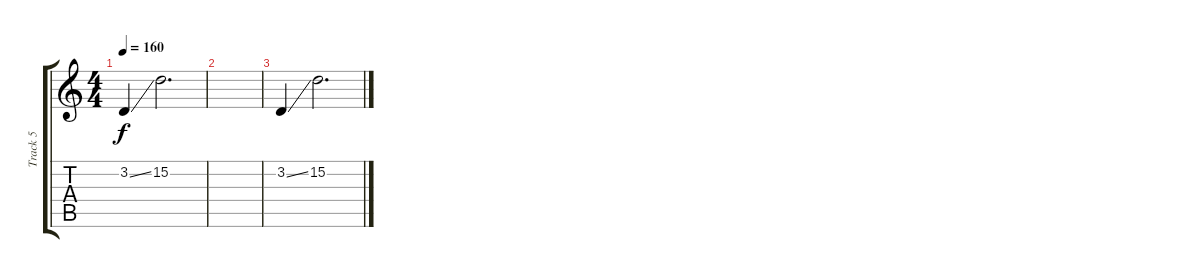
\track ("Track 5" "Track 5") {instrument lead2sawtooth}
\staff {score tabs}
\tuning (E4 B3 G3 D3 A2 D2) {hide}
\ts (4 4)
\tempo 160
\clef g2
\ks c
3.2{ss}.4{dy f} 15.2.2{d} |
|
3.2{ss}.4 15.2.2{d}
